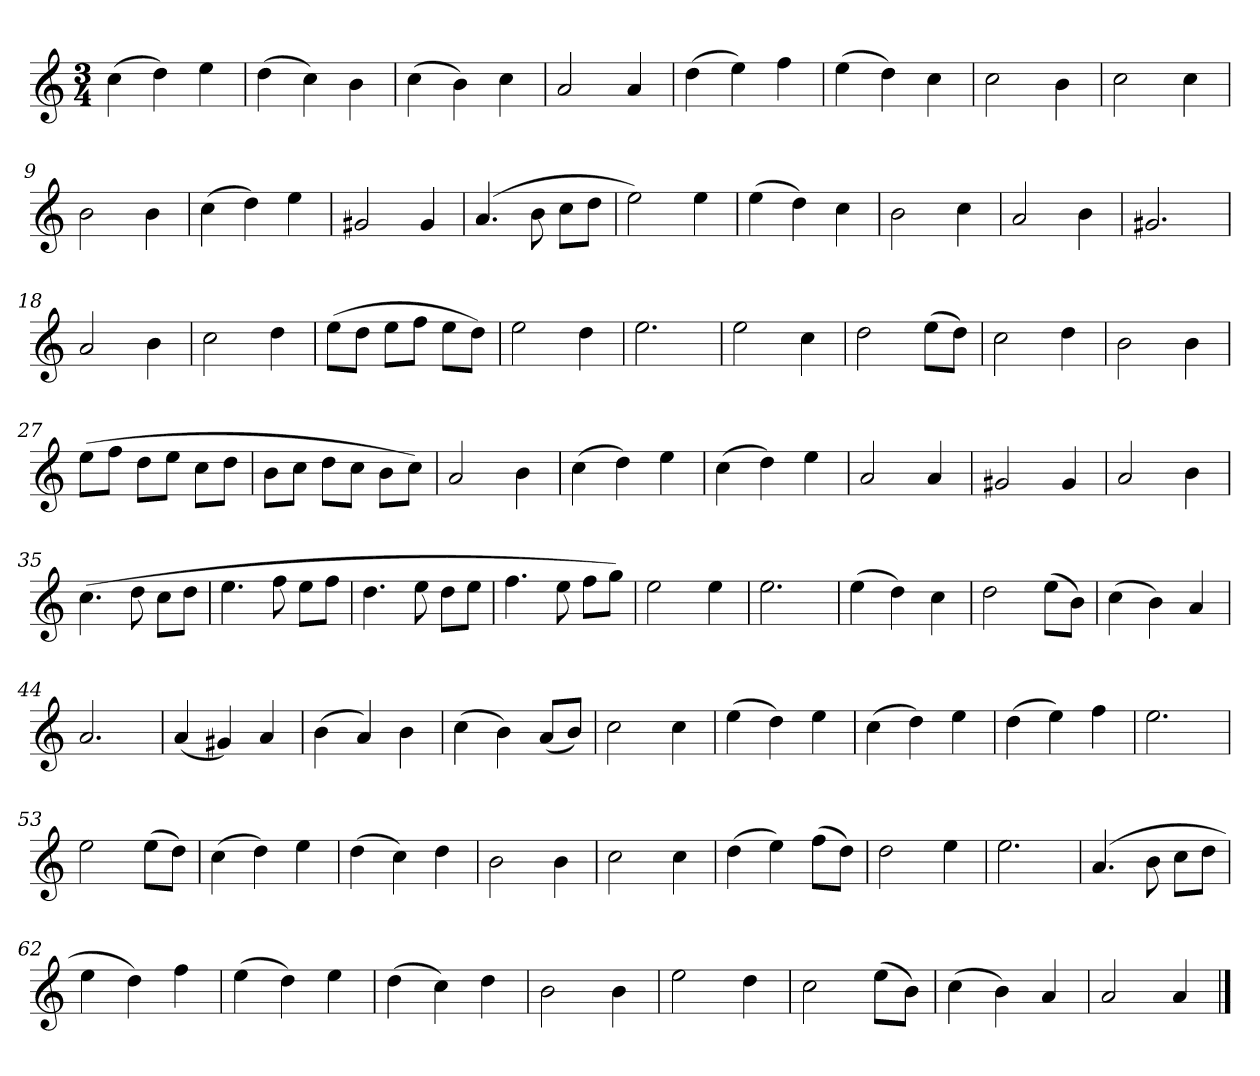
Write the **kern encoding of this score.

**kern
*part1
*staff1
*k[]
*M3/4
*MM120
=1
(4cc
4dd)
4ee
=2
(4dd
4cc)
4b
=3
(4cc
4b)
4cc
=4
2a
4a
=5
(4dd
4ee)
4ff
=6
(4ee
4dd)
4cc
=7
2cc
4b
=8
2cc
4cc
=9
2b
4b
=10
(4cc
4dd)
4ee
=11
2g#X
4g#
=12
(4.a
8b
8ccL
8ddJ
=13
2ee)
4ee
=14
(4ee
4dd)
4cc
=15
2b
4cc
=16
2a
4b
=17
2.g#X
=18
2a
4b
=19
2cc
4dd
=20
(8eeL
8ddJ
8eeL
8ffJ
8eeL
8ddJ)
=21
2ee
4dd
=22
2.ee
=23
2ee
4cc
=24
2dd
(8eeL
8ddJ)
=25
2cc
4dd
=26
2b
4b
=27
(8eeL
8ffJ
8ddL
8eeJ
8ccL
8ddJ
=28
8bL
8ccJ
8ddL
8ccJ
8bL
8ccJ)
=29
2a
4b
=30
(4cc
4dd)
4ee
=31
(4cc
4dd)
4ee
=32
2a
4a
=33
2g#X
4g#
=34
2a
4b
=35
(4.cc
8dd
8ccL
8ddJ
=36
4.ee
8ff
8eeL
8ffJ
=37
4.dd
8ee
8ddL
8eeJ
=38
4.ff
8ee
8ffL
8ggJ)
=39
2ee
4ee
=40
2.ee
=41
(4ee
4dd)
4cc
=42
2dd
(8eeL
8bJ)
=43
(4cc
4b)
4a
=44
2.a
=45
(4a
4g#X)
4a
=46
(4b
4a)
4b
=47
(4cc
4b)
(8aL
8bJ)
=48
2cc
4cc
=49
(4ee
4dd)
4ee
=50
(4cc
4dd)
4ee
=51
(4dd
4ee)
4ff
=52
2.ee
=53
2ee
(8eeL
8ddJ)
=54
(4cc
4dd)
4ee
=55
(4dd
4cc)
4dd
=56
2b
4b
=57
2cc
4cc
=58
(4dd
4ee)
(8ffL
8ddJ)
=59
2dd
4ee
=60
2.ee
=61
(4.a
8b
8ccL
8ddJ
=62
4ee
4dd)
4ff
=63
(4ee
4dd)
4ee
=64
(4dd
4cc)
4dd
=65
2b
4b
=66
2ee
4dd
=67
2cc
(8eeL
8bJ)
=68
(4cc
4b)
4a
=69
2a
4a
==
*-
